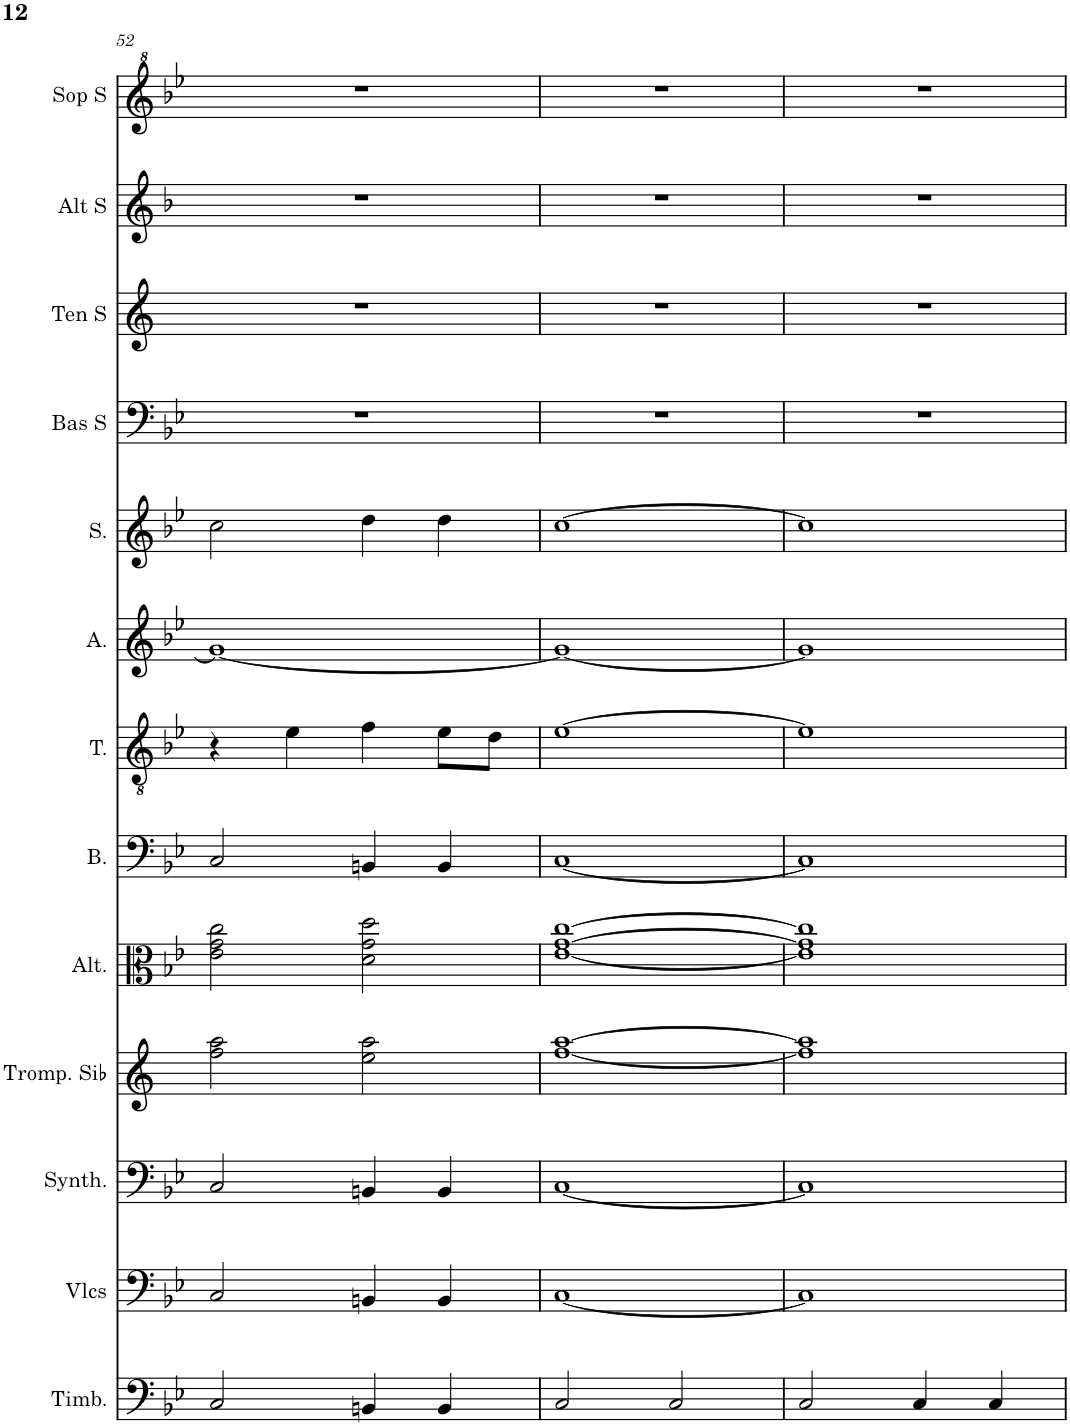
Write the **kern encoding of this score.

**kern	**kern	**kern	**kern	**kern	**kern	**kern	**kern	**kern	**kern	**kern	**kern	**kern
*part13	*part12	*part11	*part10	*part9	*part8	*part7	*part6	*part5	*part4	*part3	*part2	*part1
*staff13	*staff12	*staff11	*staff10	*staff9	*staff8	*staff7	*staff6	*staff5	*staff4	*staff3	*staff2	*staff1
*I"Timbales, Staff-1	*I"Violoncelles, D'Bass/Strings, etc	*I"Synthétiseur d'instruments à cordes, Synth strings, etc	*I"Trompette en Sib, Synth strings 2	*I"Altos, 1st violins	*I"Basse	*I"Ténor	*I"Alto	*I"Soprano	*I"Basse Solo	*I"Tenor Solo	*I"Alto Solo	*I"Soprano Solo
*I'Timb.	*I'Vlcs	*I'Synth.	*I'Tromp. Sib	*I'Alt.	*I'B.	*I'T.	*I'A.	*I'S.	*I'Bas S	*I'Ten S	*I'Alt S	*I'Sop S
!!LO:PB:g=z
*clefF4	*clefF4	*clefF4	*clefG2	*clefC3	*clefF4	*clefGv2	*clefG2	*clefG2	*clefF4	*clefG2	*clefG2	*clefG^2
*	*	*	*Trd1c2	*	*	*	*	*	*	*Trd8c14	*Trd4c7	*
*k[b-e-]	*k[b-e-]	*k[b-e-]	*k[]	*k[b-e-]	*k[b-e-]	*k[b-e-]	*k[b-e-]	*k[b-e-]	*k[b-e-]	*k[]	*k[b-]	*k[b-e-]
*M2/2	*M2/2	*M2/2	*M2/2	*M2/2	*M2/2	*M2/2	*M2/2	*M2/2	*M2/2	*M2/2	*M2/2	*M2/2
*met(c|)	*met(c|)	*met(c|)	*met(c|)	*met(c|)	*met(c|)	*met(c|)	*met(c|)	*met(c|)	*met(c|)	*met(c|)	*met(c|)	*met(c|)
=52	=52	=52	=52	=52	=52	=52	=52	=52	=52	=52	=52	=52
2C/	2C/	2C/	2ff\ 2aa\	2e-\ 2g\ 2cc\	2C/	4r	1g_	2cc\	1r	1r	1r	1r
.	.	.	.	.	.	4e-\	.	.	.	.	.	.
4BBn/	4BBn/	4BBn/	2ee\ 2aa\	2d\ 2g\ 2dd\	4BBn/	4f\	.	4dd\	.	.	.	.
4BB/	4BB/	4BB/	.	.	4BB/	8e-\L	.	4dd\	.	.	.	.
.	.	.	.	.	.	8d\J	.	.	.	.	.	.
=53	=53	=53	=53	=53	=53	=53	=53	=53	=53	=53	=53	=53
2C/	[1C	[1C	[1ff [1aa	[1e- [1g [1cc	[1C	[1e-	1g_	[1cc	1r	1r	1r	1r
2C/	.	.	.	.	.	.	.	.	.	.	.	.
=54	=54	=54	=54	=54	=54	=54	=54	=54	=54	=54	=54	=54
2C/	1C]	1C]	1ff] 1aa]	1e-] 1g] 1cc]	1C]	1e-]	1g]	1cc]	1r	1r	1r	1r
4C/	.	.	.	.	.	.	.	.	.	.	.	.
4C/	.	.	.	.	.	.	.	.	.	.	.	.
=	=	=	=	=	=	=	=	=	=	=	=	=
*-	*-	*-	*-	*-	*-	*-	*-	*-	*-	*-	*-	*-
